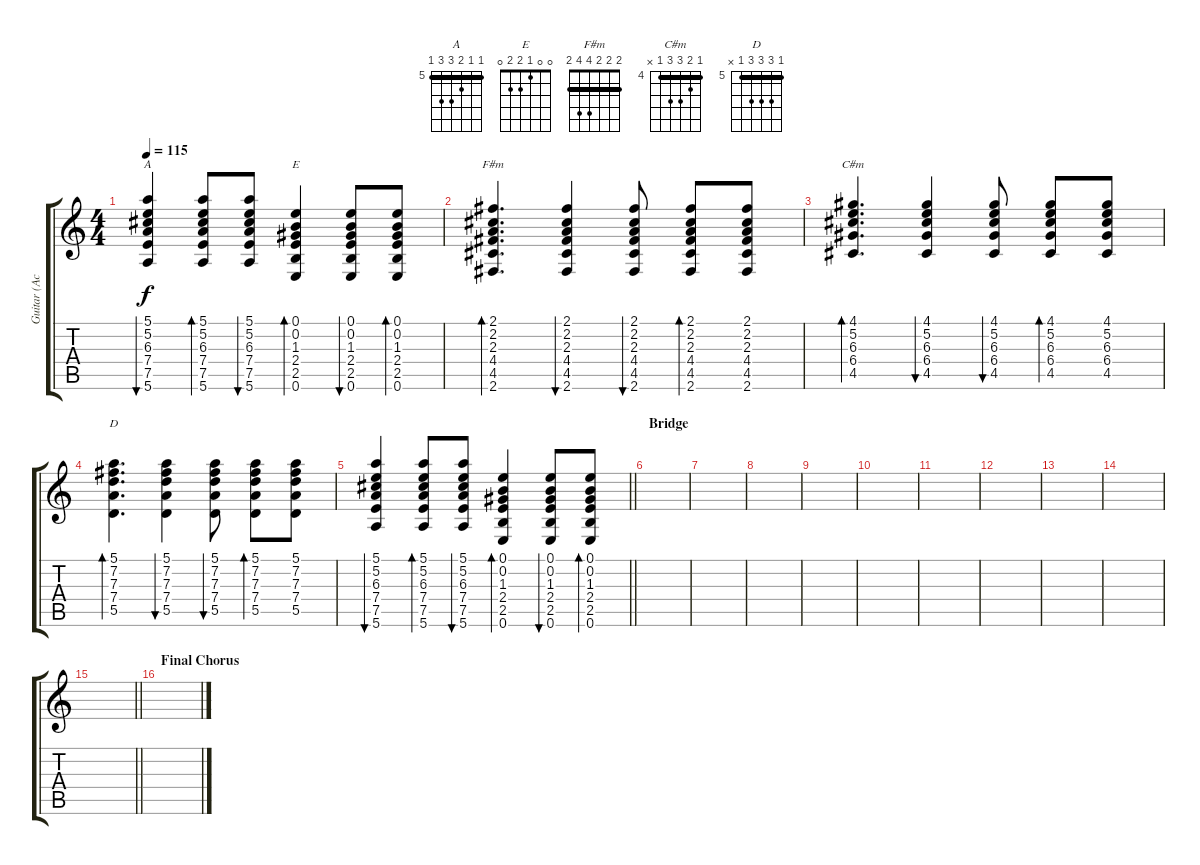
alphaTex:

\track ("Guitar (Acoustic)" "Guitar (Ac") {instrument acousticguitarnylon}
\staff {score tabs}
\tuning (E4 B3 G3 D3 A2 E2) {hide}
\chord ("A" 5 5 6 7 7 5) {firstfret 5 barre 5}
\chord ("E" 0 0 1 2 2 0)
\chord ("F#m" 2 2 2 4 4 2) {barre 2}
\chord ("C#m" 4 5 6 6 4 x) {firstfret 4 barre 4}
\chord ("D" 5 7 7 7 5 x) {firstfret 5 barre 5}
\ts (4 4)
\tempo 115
\clef g2
\ks c
(5.1 5.2 6.3 7.4 7.5 5.6).4{bu 60 ch "A" dy f} (5.1 5.2 6.3 7.4 7.5 5.6).8{bd 60} (5.1 5.2 6.3 7.4 7.5 5.6).8{bu 60} (0.1 0.2 1.3 2.4 2.5 0.6).4{bd 60 ch "E"} (0.1 0.2 1.3 2.4 2.5 0.6).8{bu 60} (0.1 0.2 1.3 2.4 2.5 0.6).8{bd 60} |
(2.1 2.2 2.3 4.4 4.5 2.6).4{d bd 60 ch "F#m"} (2.1 2.2 2.3 4.4 4.5 2.6).4{bu 60} (2.1 2.2 2.3 4.4 4.5 2.6).8{bu 60} (2.1 2.2 2.3 4.4 4.5 2.6).8{bd 60} (2.1 2.2 2.3 4.4 4.5 2.6).8 |
(4.1 5.2 6.3 6.4 4.5).4{d bd 60 ch "C#m"} (4.1 5.2 6.3 6.4 4.5).4{bu 60} (4.1 5.2 6.3 6.4 4.5).8{bu 60} (4.1 5.2 6.3 6.4 4.5).8{bd 60} (4.1 5.2 6.3 6.4 4.5).8 |
(5.1 7.2 7.3 7.4 5.5).4{d bd 60 ch "D"} (5.1 7.2 7.3 7.4 5.5).4{bu 60} (5.1 7.2 7.3 7.4 5.5).8{bu 60} (5.1 7.2 7.3 7.4 5.5).8{bd 60} (5.1 7.2 7.3 7.4 5.5).8 |
\barLineRight lightlight
(5.1 5.2 6.3 7.4 7.5 5.6).4{bu 60} (5.1 5.2 6.3 7.4 7.5 5.6).8{bd 60} (5.1 5.2 6.3 7.4 7.5 5.6).8{bu 60} (0.1 0.2 1.3 2.4 2.5 0.6).4{bd 60} (0.1 0.2 1.3 2.4 2.5 0.6).8{bu 60} (0.1 0.2 1.3 2.4 2.5 0.6).8{bd 60} |
\section ("" "Bridge")
|
|
|
|
|
|
|
|
|
\barLineRight lightlight
|
\section ("" "Final Chorus")
